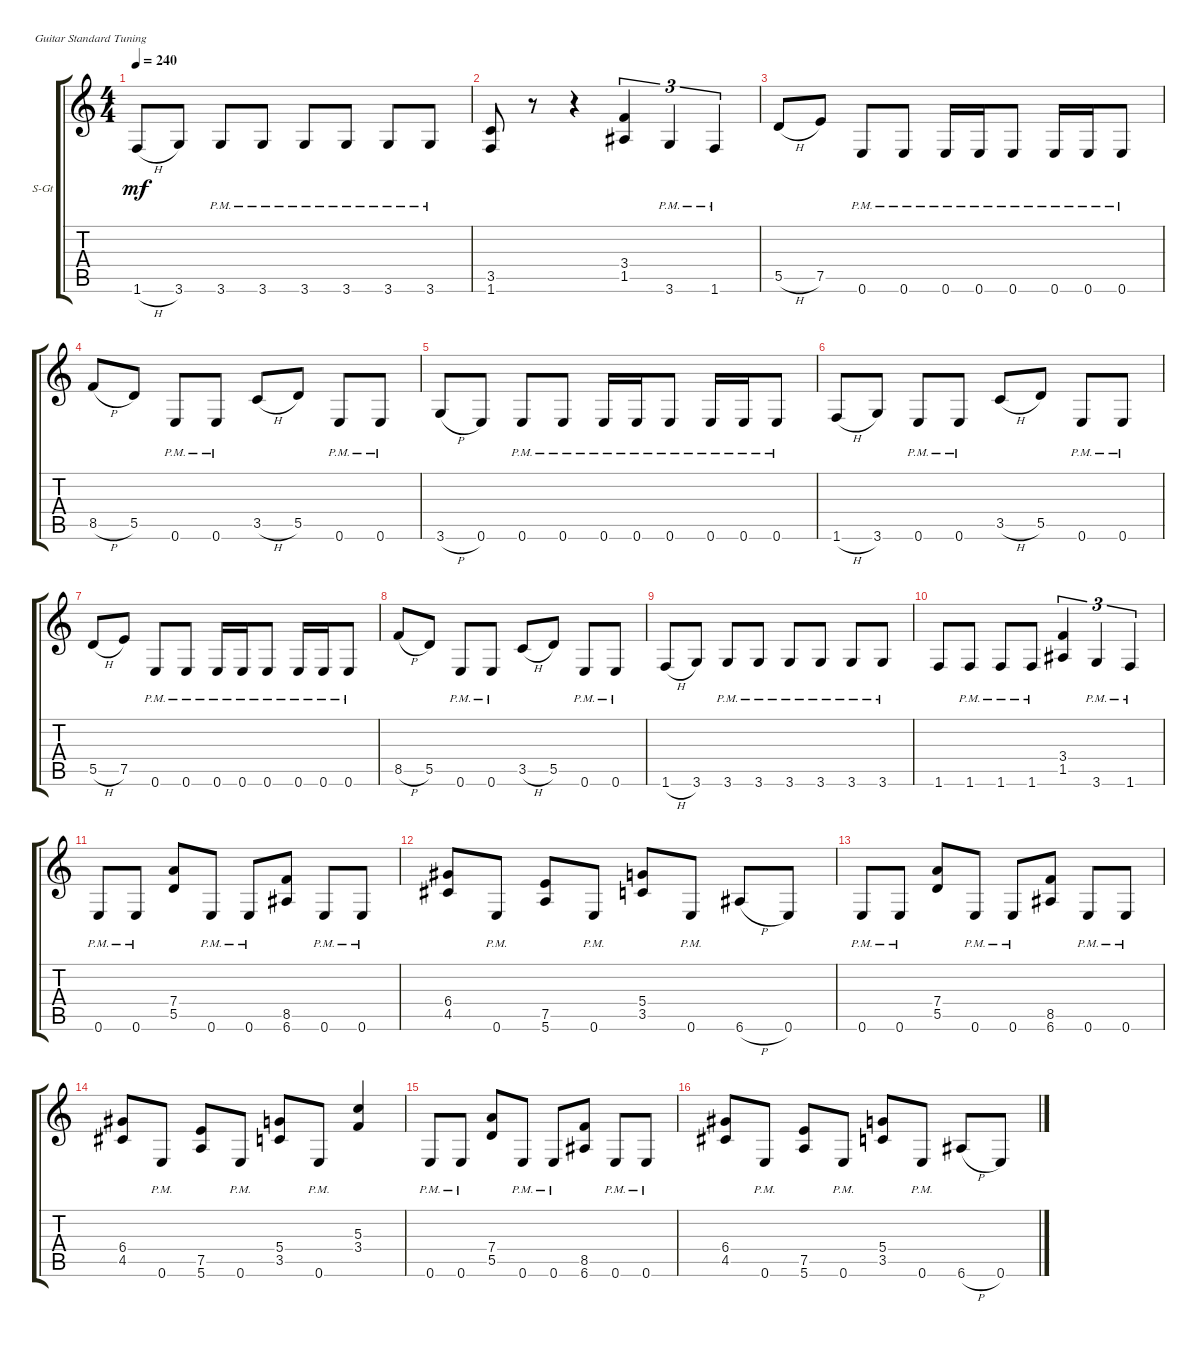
\defaultSystemsLayout 4
\bracketExtendMode groupsimilarinstruments
\firstSystemTrackNameOrientation horizontal
\otherSystemsTrackNameOrientation horizontal
\track ("Steel Guitar" "S-Gt") {instrument acousticguitarsteel}
\staff {score tabs}
\tuning (E4 B3 G3 D3 A2 E2)
\ts (4 4)
\tempo 240
\clef g2
\ks c
1.6{h}.8{dy mf} 3.6.8 3.6{pm}.8 3.6{pm}.8 3.6{pm}.8 3.6{pm}.8 3.6{pm}.8 3.6{pm}.8 |
(1.6 3.5).8 r.8 r.4 (1.5 3.4).4{tu (3 2)} 3.6{pm}.4{tu (3 2)} 1.6{pm}.4{tu (3 2)} |
5.5{h}.8 7.5.8 0.6{pm}.8 0.6{pm}.8 0.6{pm}.16 0.6{pm}.16 0.6{pm}.8 0.6{pm}.16 0.6{pm}.16 0.6{pm}.8 |
8.5{h}.8 5.5.8 0.6{pm}.8 0.6{pm}.8 3.5{h}.8 5.5.8 0.6{pm}.8 0.6{pm}.8 |
3.6{h}.8 0.6.8 0.6{pm}.8 0.6{pm}.8 0.6{pm}.16 0.6{pm}.16 0.6{pm}.8 0.6{pm}.16 0.6{pm}.16 0.6{pm}.8 |
1.6{h}.8 3.6.8 0.6{pm}.8 0.6{pm}.8 3.5{h}.8 5.5.8 0.6{pm}.8 0.6{pm}.8 |
5.5{h}.8 7.5.8 0.6{pm}.8 0.6{pm}.8 0.6{pm}.16 0.6{pm}.16 0.6{pm}.8 0.6{pm}.16 0.6{pm}.16 0.6{pm}.8 |
8.5{h}.8 5.5.8 0.6{pm}.8 0.6{pm}.8 3.5{h}.8 5.5.8 0.6{pm}.8 0.6{pm}.8 |
1.6{h}.8 3.6.8 3.6{pm}.8 3.6{pm}.8 3.6{pm}.8 3.6{pm}.8 3.6{pm}.8 3.6{pm}.8 |
1.6.8 1.6{pm}.8 1.6{pm}.8 1.6{pm}.8 (1.5 3.4).4{tu (3 2)} 3.6{pm}.4{tu (3 2)} 1.6{pm}.4{tu (3 2)} |
0.6{pm}.8 0.6{pm}.8 (5.5 7.4).8 0.6{pm}.8 0.6{pm}.8 (6.6 8.5).8 0.6{pm}.8 0.6{pm}.8 |
(4.5 6.4).8 0.6{pm}.8 (5.6 7.5).8 0.6{pm}.8 (3.5 5.4).8 0.6{pm}.8 6.6{h}.8 0.6.8 |
0.6{pm}.8 0.6{pm}.8 (5.5 7.4).8 0.6{pm}.8 0.6{pm}.8 (6.6 8.5).8 0.6{pm}.8 0.6{pm}.8 |
(4.5 6.4).8 0.6{pm}.8 (5.6 7.5).8 0.6{pm}.8 (3.5 5.4).8 0.6{pm}.8 (3.4 5.3).4 |
0.6{pm}.8 0.6{pm}.8 (5.5 7.4).8 0.6{pm}.8 0.6{pm}.8 (6.6 8.5).8 0.6{pm}.8 0.6{pm}.8 |
(4.5 6.4).8 0.6{pm}.8 (5.6 7.5).8 0.6{pm}.8 (3.5 5.4).8 0.6{pm}.8 6.6{h}.8 0.6.8
